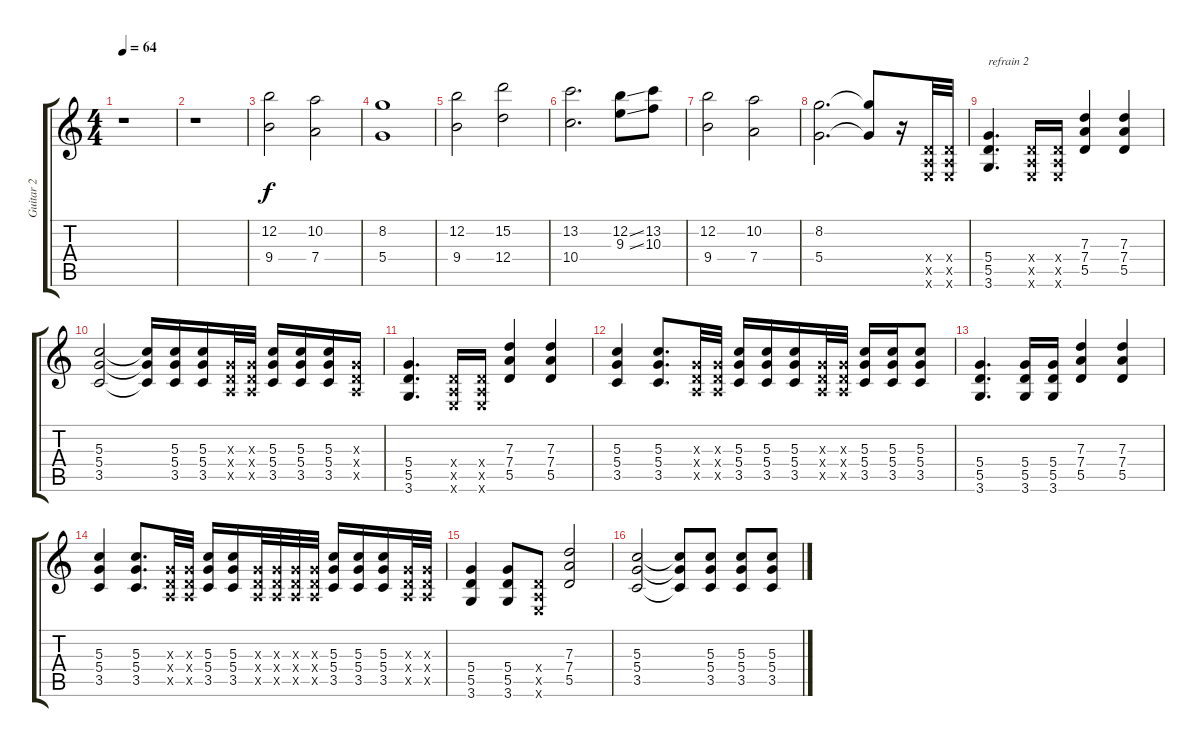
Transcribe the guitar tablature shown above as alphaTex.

\track ("Guitar 2" "Guitar 2") {instrument distortionguitar}
\staff {score tabs}
\tuning (E4 B3 G3 D3 A2 E2) {hide}
\ts (4 4)
\tempo 64
\clef g2
\ks c
r.1{dy f} |
r.1 |
(12.2 9.4).2 (10.2 7.4).2 |
(8.2 5.4).1 |
(12.2 9.4).2 (15.2 12.4).2 |
(13.2 10.4).2{d} (12.2{ss} 9.3{ss}).8 (13.2 10.3).8 |
(12.2 9.4).2 (10.2 7.4).2 |
(8.2 5.4).2{d} (8.2{t} 5.4{t}).8 r.16 (0.4{x} 0.5{x} 0.6{x}).32 (0.4{x} 0.5{x} 0.6{x}).32 |
(5.4 5.5 3.6).4{d txt "refrain 2"} (0.4{x} 0.5{x} 0.6{x}).16 (0.4{x} 0.5{x} 0.6{x}).16 (7.3 7.4 5.5).4 (7.3 7.4 5.5).4 |
(5.3 5.4 3.5).2 (5.3{t} 5.4{t} 3.5{t}).16 (5.3 5.4 3.5).16 (5.3 5.4 3.5).16 (0.3{x} 0.4{x} 0.5{x}).32 (0.3{x} 0.4{x} 0.5{x}).32 (5.3 5.4 3.5).16 (5.3 5.4 3.5).16 (5.3 5.4 3.5).16 (0.3{x} 0.4{x} 0.5{x}).16 |
(5.4 5.5 3.6).4{d} (0.4{x} 0.5{x} 0.6{x}).16 (0.4{x} 0.5{x} 0.6{x}).16 (7.3 7.4 5.5).4 (7.3 7.4 5.5).4 |
(5.3 5.4 3.5).4 (5.3 5.4 3.5).8{d} (0.3{x} 0.4{x} 0.5{x}).32 (0.3{x} 0.4{x} 0.5{x}).32 (5.3 5.4 3.5).16 (5.3 5.4 3.5).16 (5.3 5.4 3.5).16 (0.3{x} 0.4{x} 0.5{x}).32 (0.3{x} 0.4{x} 0.5{x}).32 (5.3 5.4 3.5).16 (5.3 5.4 3.5).16 (5.3 5.4 3.5).8 |
(5.4 5.5 3.6).4{d} (5.4 5.5 3.6).16 (5.4 5.5 3.6).16 (7.3 7.4 5.5).4 (7.3 7.4 5.5).4 |
(5.3 5.4 3.5).4 (5.3 5.4 3.5).8{d} (0.3{x} 0.4{x} 0.5{x}).32 (0.3{x} 0.4{x} 0.5{x}).32 (5.3 5.4 3.5).16 (5.3 5.4 3.5).16 (0.3{x} 0.4{x} 0.5{x}).32 (0.3{x} 0.4{x} 0.5{x}).32 (0.3{x} 0.4{x} 0.5{x}).32 (0.3{x} 0.4{x} 0.5{x}).32 (5.3 5.4 3.5).16 (5.3 5.4 3.5).16 (5.3 5.4 3.5).16 (0.3{x} 0.4{x} 0.5{x}).32 (0.3{x} 0.4{x} 0.5{x}).32 |
(5.4 5.5 3.6).4 (5.4 5.5 3.6).8 (0.4{x} 0.5{x} 0.6{x}).8 (7.3 7.4 5.5).2 |
(5.3 5.4 3.5).2 (5.3{t} 5.4{t} 3.5{t}).8 (5.3 5.4 3.5).8 (5.3 5.4 3.5).8 (5.3 5.4 3.5).8
